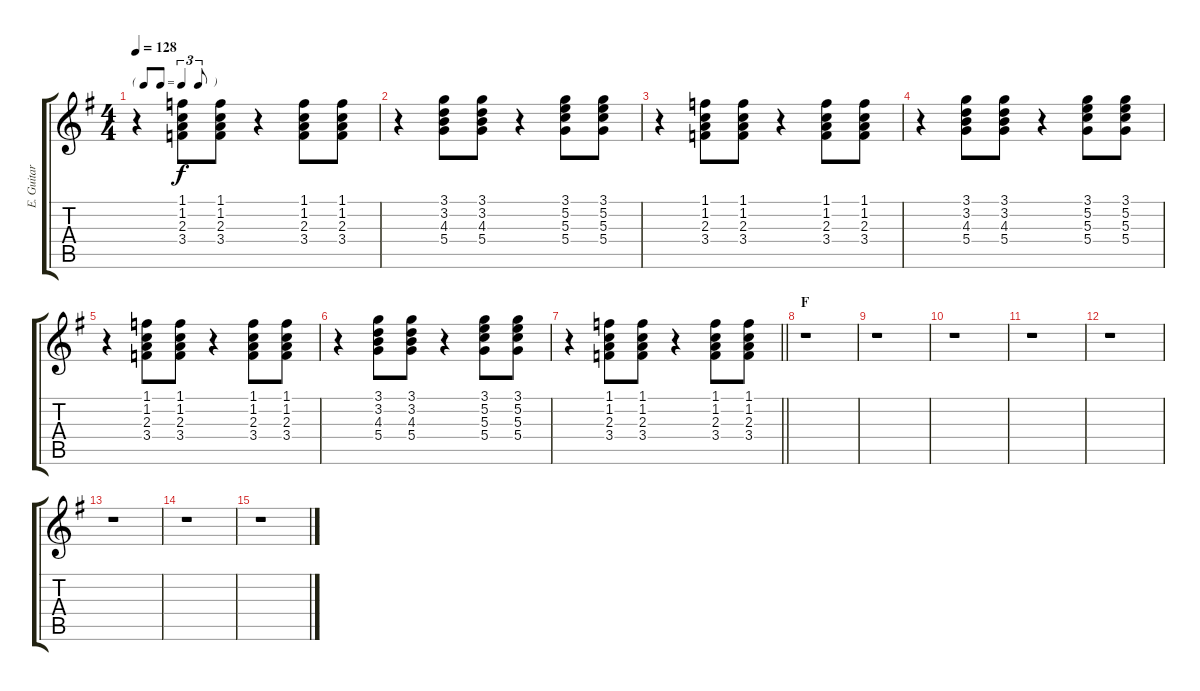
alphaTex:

\track ("E. Guitar III" "E. Guitar ") {instrument electricguitarclean}
\staff {score tabs}
\tuning (E4 B3 G3 D3 A2 E2) {hide}
\ts (4 4)
\tf triplet8th
\tempo 128
\clef g2
\ks g
r.4{dy f} (1.1 1.2 2.3 3.4).8 (1.1 1.2 2.3 3.4).8 r.4 (1.1 1.2 2.3 3.4).8 (1.1 1.2 2.3 3.4).8 |
r.4 (3.1 3.2 4.3 5.4).8 (3.1 3.2 4.3 5.4).8 r.4 (3.1 5.2 5.3 5.4).8 (3.1 5.2 5.3 5.4).8 |
r.4 (1.1 1.2 2.3 3.4).8 (1.1 1.2 2.3 3.4).8 r.4 (1.1 1.2 2.3 3.4).8 (1.1 1.2 2.3 3.4).8 |
r.4 (3.1 3.2 4.3 5.4).8 (3.1 3.2 4.3 5.4).8 r.4 (3.1 5.2 5.3 5.4).8 (3.1 5.2 5.3 5.4).8 |
r.4 (1.1 1.2 2.3 3.4).8 (1.1 1.2 2.3 3.4).8 r.4 (1.1 1.2 2.3 3.4).8 (1.1 1.2 2.3 3.4).8 |
r.4 (3.1 3.2 4.3 5.4).8 (3.1 3.2 4.3 5.4).8 r.4 (3.1 5.2 5.3 5.4).8 (3.1 5.2 5.3 5.4).8 |
\barLineRight lightlight
r.4 (1.1 1.2 2.3 3.4).8 (1.1 1.2 2.3 3.4).8 r.4 (1.1 1.2 2.3 3.4).8 (1.1 1.2 2.3 3.4).8 |
\section ("" "F")
r.1 |
r.1 |
r.1 |
r.1 |
r.1 |
r.1 |
r.1 |
r.1
